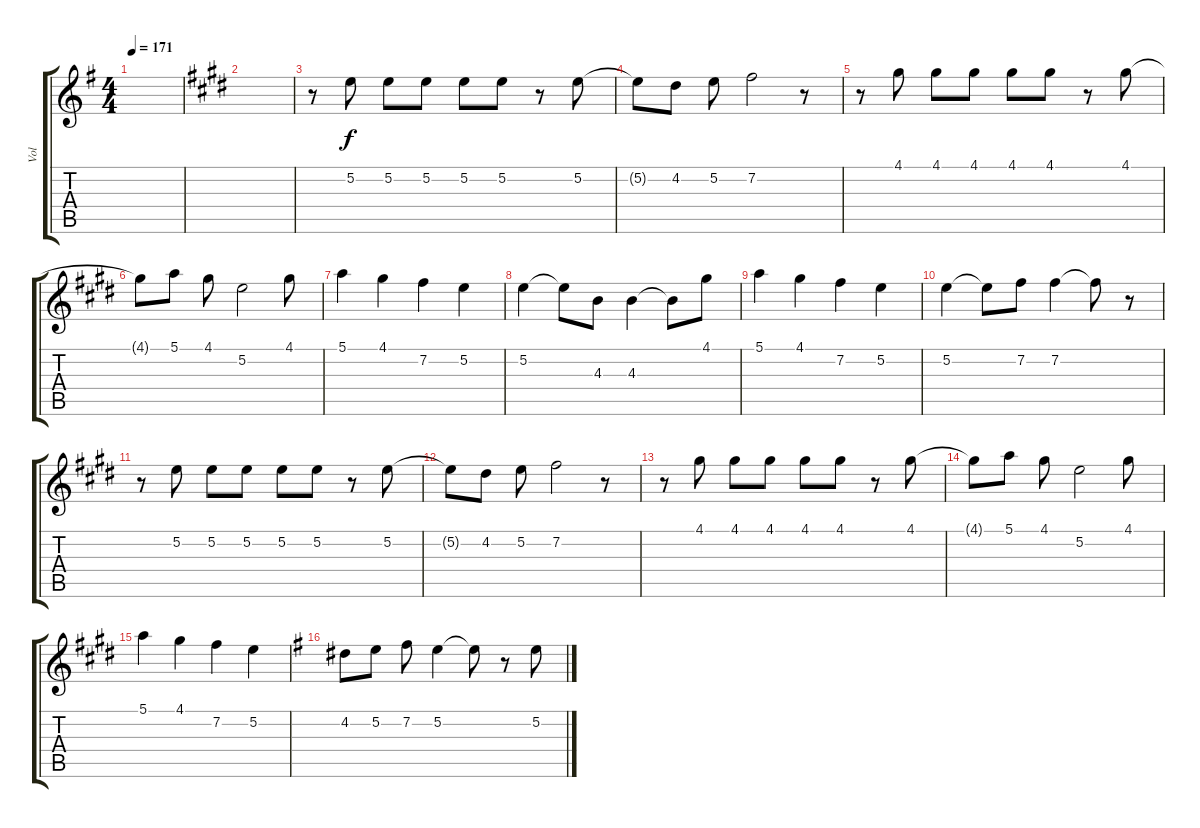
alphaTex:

\track ("Vol" "Vol") {instrument distortionguitar}
\staff {score tabs}
\tuning (E4 B3 G3 D3 A2 E2) {hide}
\ts (4 4)
\tempo 171
\clef g2
\ks g
|
\ks e
|
\ks c#minor
r.8{txt ""} 5.2.8 5.2.8 5.2.8 5.2.8 5.2.8 r.8 5.2.8 |
5.2{t}.8 4.2.8 5.2.8 7.2.2 r.8 |
r.8 4.1.8 4.1.8 4.1.8 4.1.8 4.1.8 r.8 4.1.8 |
\ks e
4.1{t}.8 5.1.8 4.1.8 5.2.2 4.1.8 |
\ks c#minor
5.1.4 4.1.4 7.2.4 5.2.4 |
5.2.4 5.2{t}.8 4.3.8 4.3.4 4.3{t}.8 4.1.8 |
5.1.4 4.1.4 7.2.4 5.2.4 |
\ks e
5.2.4 5.2{t}.8 7.2.8 7.2.4 7.2{t}.8 r.8 |
\ks c#minor
r.8 5.2.8 5.2.8 5.2.8 5.2.8 5.2.8 r.8 5.2.8 |
5.2{t}.8 4.2.8 5.2.8 7.2.2 r.8 |
r.8 4.1.8 4.1.8 4.1.8 4.1.8 4.1.8 r.8 4.1.8 |
4.1{t}.8 5.1.8 4.1.8 5.2.2 4.1.8 |
5.1.4 4.1.4 7.2.4 5.2.4 |
\ks g
4.2.8 5.2.8 7.2.8 5.2.4 5.2{t}.8 r.8 5.2.8
